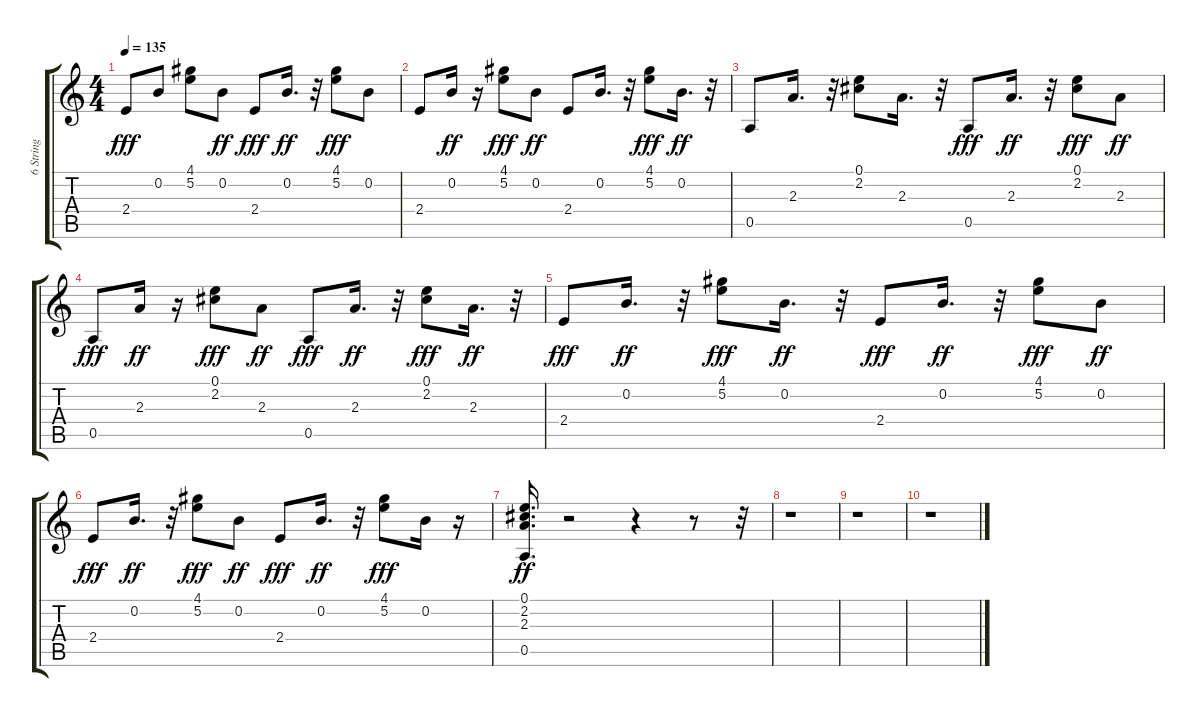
\track ("6 String" "6 String") {instrument acousticguitarsteel}
\staff {score tabs}
\tuning (E4 B3 G3 D3 A2 E2) {hide}
\ts (4 4)
\tempo 135
\clef g2
\ks c
2.4.8{dy fff} 0.2.8 (4.1 5.2).8 0.2.8{dy ff} 2.4.8{dy fff} 0.2.16{d dy ff} r.32 (4.1 5.2).8{dy fff} 0.2.8 |
2.4.8 0.2.16{dy ff} r.16 (4.1 5.2).8{dy fff} 0.2.8{dy ff} 2.4.8 0.2.16{d} r.32 (4.1 5.2).8{dy fff} 0.2.16{d dy ff} r.32 |
0.5.8 2.3.16{d} r.32 (0.1 2.2).8 2.3.16{d} r.32 0.5.8{dy fff} 2.3.16{d dy ff} r.32 (0.1 2.2).8{dy fff} 2.3.8{dy ff} |
0.5.8{dy fff} 2.3.16{dy ff} r.16 (0.1 2.2).8{dy fff} 2.3.8{dy ff} 0.5.8{dy fff} 2.3.16{d dy ff} r.32 (0.1 2.2).8{dy fff} 2.3.16{d dy ff} r.32 |
2.4.8{dy fff} 0.2.16{d dy ff} r.32 (4.1 5.2).8{dy fff} 0.2.16{d dy ff} r.32 2.4.8{dy fff} 0.2.16{d dy ff} r.32 (4.1 5.2).8{dy fff} 0.2.8{dy ff} |
2.4.8{dy fff} 0.2.16{d dy ff} r.32 (4.1 5.2).8{dy fff} 0.2.8{dy ff} 2.4.8{dy fff} 0.2.16{d dy ff} r.32 (4.1 5.2).8{dy fff} 0.2.16 r.16 |
(0.1 2.2 2.3 0.5).16{d dy ff} r.2 r.4 r.8 r.32 |
r.1 |
r.1 |
r.1
